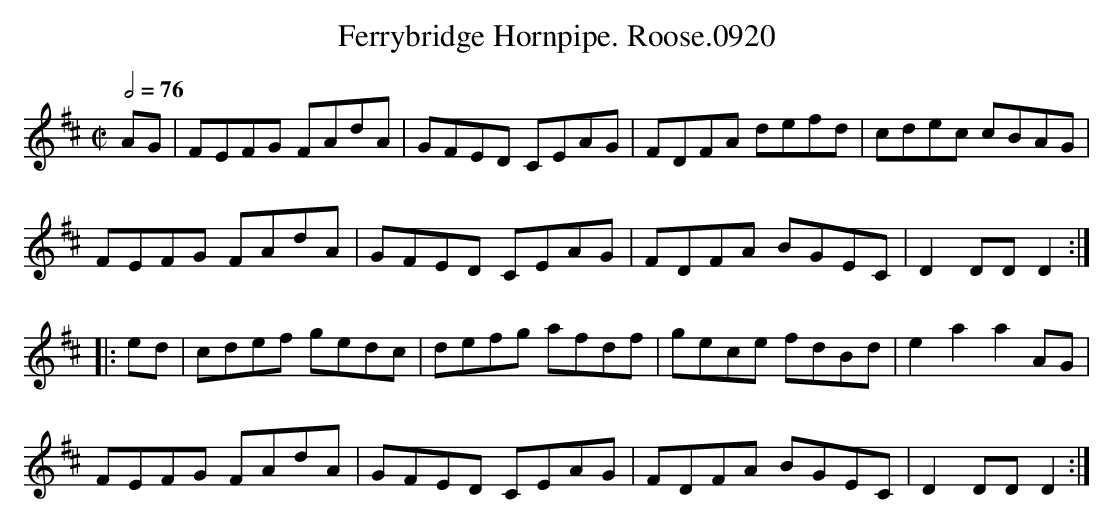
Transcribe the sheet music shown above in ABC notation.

X:1
T:Ferrybridge Hornpipe. Roose.0920
Q:1/2=76
M:C|
L:1/8
K:D
AG|FEFG FAdA|GFED CEAG|FDFA defd|cdec cBAG|
FEFG FAdA|GFED CEAG|FDFA BGEC|D2DD D2:|
|:ed|cdef gedc|defg afdf|gece fdBd|e2a2 a2AG|
FEFG FAdA|GFED CEAG|FDFA BGEC|D2DD D2:|
